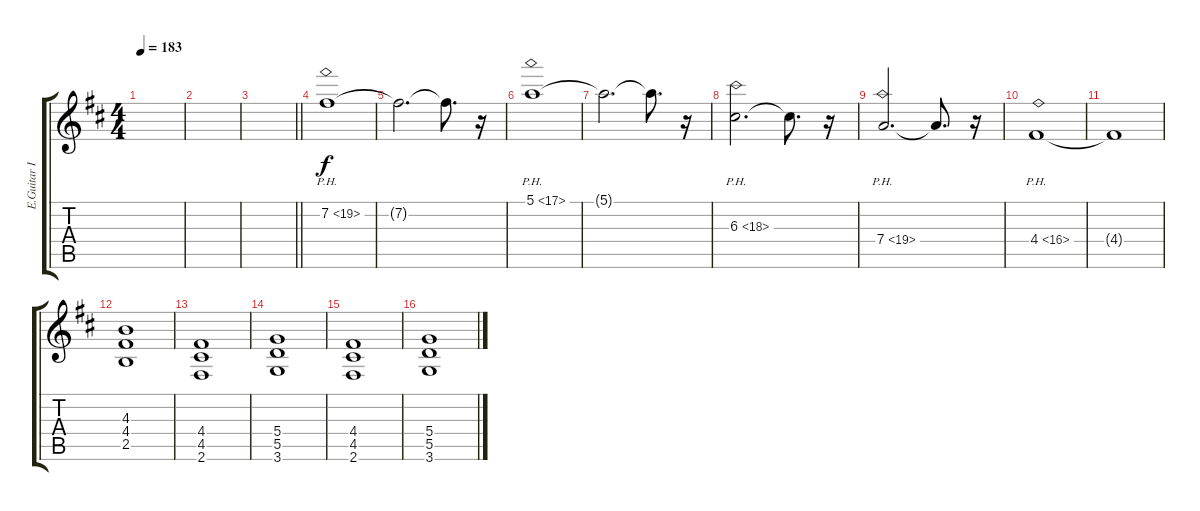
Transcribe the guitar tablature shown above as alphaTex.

\track ("" "E.Guitar I") {instrument distortionguitar}
\staff {score tabs}
\tuning (E4 B3 G3 D3 A2 E2) {hide}
\ts (4 4)
\tempo 183
\clef g2
\ks d
|
|
\barLineRight lightlight
|
7.2{ph 12}.1{volume 8} |
7.2{t}.2{d} 7.2{t}.8{d} r.16{volume 4} |
5.1{ph 12}.1{volume 8} |
5.1{t}.2{d} 5.1{t}.8{d} r.16{volume 3} |
6.3{ph 12}.2{d volume 8} 6.3{t}.8{d} r.16{volume 3} |
7.4{ph 12}.2{d volume 8} 7.4{t}.8{d} r.16{volume 3} |
4.4{ph 12}.1{volume 8} |
4.4{t}.1 |
(4.3 4.4 2.5).1{volume 10} |
(4.4 4.5 2.6).1 |
(5.4 5.5 3.6).1 |
(4.4 4.5 2.6).1 |
(5.4 5.5 3.6).1
